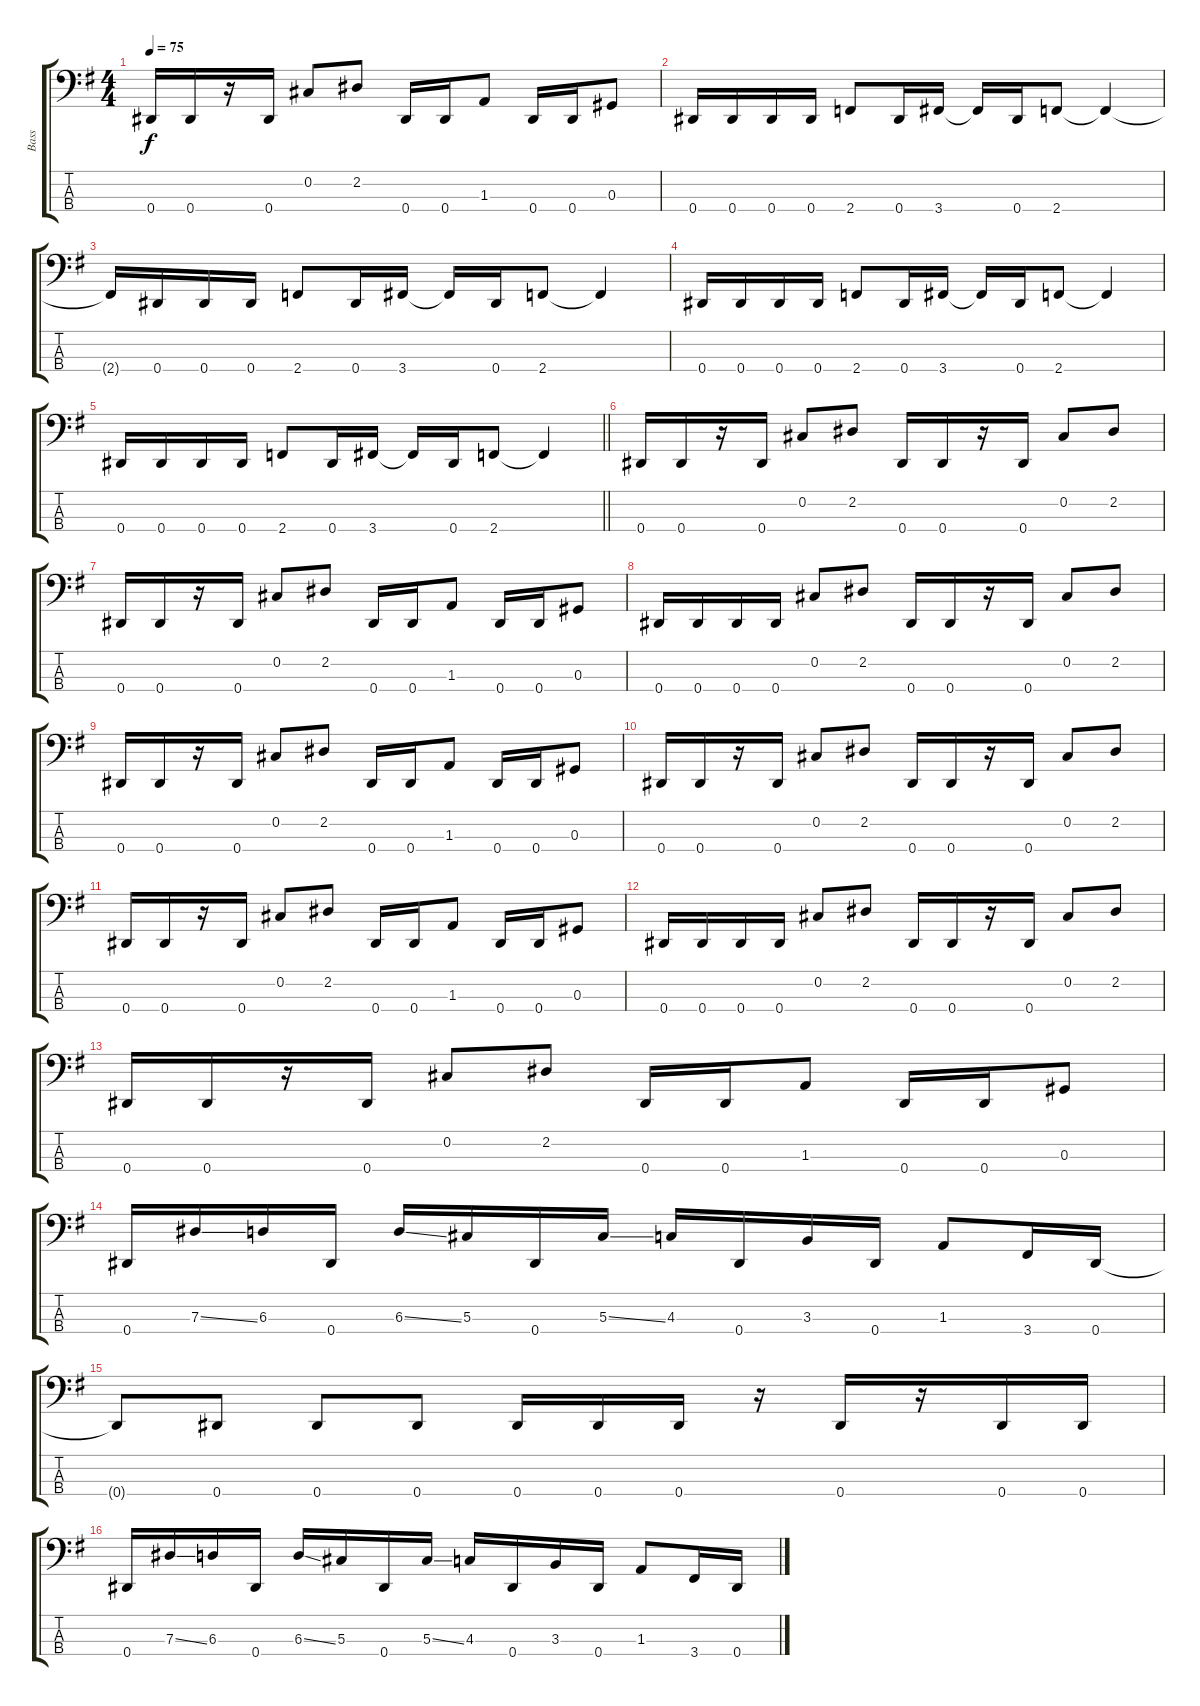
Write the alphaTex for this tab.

\track ("Bass" "Bass") {instrument electricbasspick}
\staff {score tabs}
\tuning (Gb2 Db2 Ab1 Eb1) {hide}
\ts (4 4)
\tempo 75
\clef f4
\ks g
0.4.16{dy f} 0.4.16 r.16 0.4.16 0.2.8 2.2.8 0.4.16 0.4.16 1.3.8 0.4.16 0.4.16 0.3.8 |
0.4.16 0.4.16 0.4.16 0.4.16 2.4.8 0.4.16 3.4.16 3.4{t}.16 0.4.16 2.4.8 2.4{t}.4 |
2.4{t}.16 0.4.16 0.4.16 0.4.16 2.4.8 0.4.16 3.4.16 3.4{t}.16 0.4.16 2.4.8 2.4{t}.4 |
0.4.16 0.4.16 0.4.16 0.4.16 2.4.8 0.4.16 3.4.16 3.4{t}.16 0.4.16 2.4.8 2.4{t}.4 |
\barLineRight lightlight
0.4.16 0.4.16 0.4.16 0.4.16 2.4.8 0.4.16 3.4.16 3.4{t}.16 0.4.16 2.4.8 2.4{t}.4 |
0.4.16 0.4.16 r.16 0.4.16 0.2.8 2.2.8 0.4.16 0.4.16 r.16 0.4.16 0.2.8 2.2.8 |
0.4.16 0.4.16 r.16 0.4.16 0.2.8 2.2.8 0.4.16 0.4.16 1.3.8 0.4.16 0.4.16 0.3.8 |
0.4.16 0.4.16 0.4.16 0.4.16 0.2.8 2.2.8 0.4.16 0.4.16 r.16 0.4.16 0.2.8 2.2.8 |
0.4.16 0.4.16 r.16 0.4.16 0.2.8 2.2.8 0.4.16 0.4.16 1.3.8 0.4.16 0.4.16 0.3.8 |
0.4.16 0.4.16 r.16 0.4.16 0.2.8 2.2.8 0.4.16 0.4.16 r.16 0.4.16 0.2.8 2.2.8 |
0.4.16 0.4.16 r.16 0.4.16 0.2.8 2.2.8 0.4.16 0.4.16 1.3.8 0.4.16 0.4.16 0.3.8 |
0.4.16 0.4.16 0.4.16 0.4.16 0.2.8 2.2.8 0.4.16 0.4.16 r.16 0.4.16 0.2.8 2.2.8 |
0.4.16 0.4.16 r.16 0.4.16 0.2.8 2.2.8 0.4.16 0.4.16 1.3.8 0.4.16 0.4.16 0.3.8 |
0.4.16 7.3{ss}.16 6.3.16 0.4.16 6.3{ss}.16 5.3.16 0.4.16 5.3{ss}.16 4.3.16 0.4.16 3.3.16 0.4.16 1.3.8 3.4.16 0.4.16 |
0.4{t}.8 0.4.8 0.4.8 0.4.8 0.4.16 0.4.16 0.4.16 r.16 0.4.16 r.16 0.4.16 0.4.16 |
0.4.16 7.3{ss}.16 6.3.16 0.4.16 6.3{ss}.16 5.3.16 0.4.16 5.3{ss}.16 4.3.16 0.4.16 3.3.16 0.4.16 1.3.8 3.4.16 0.4.16
